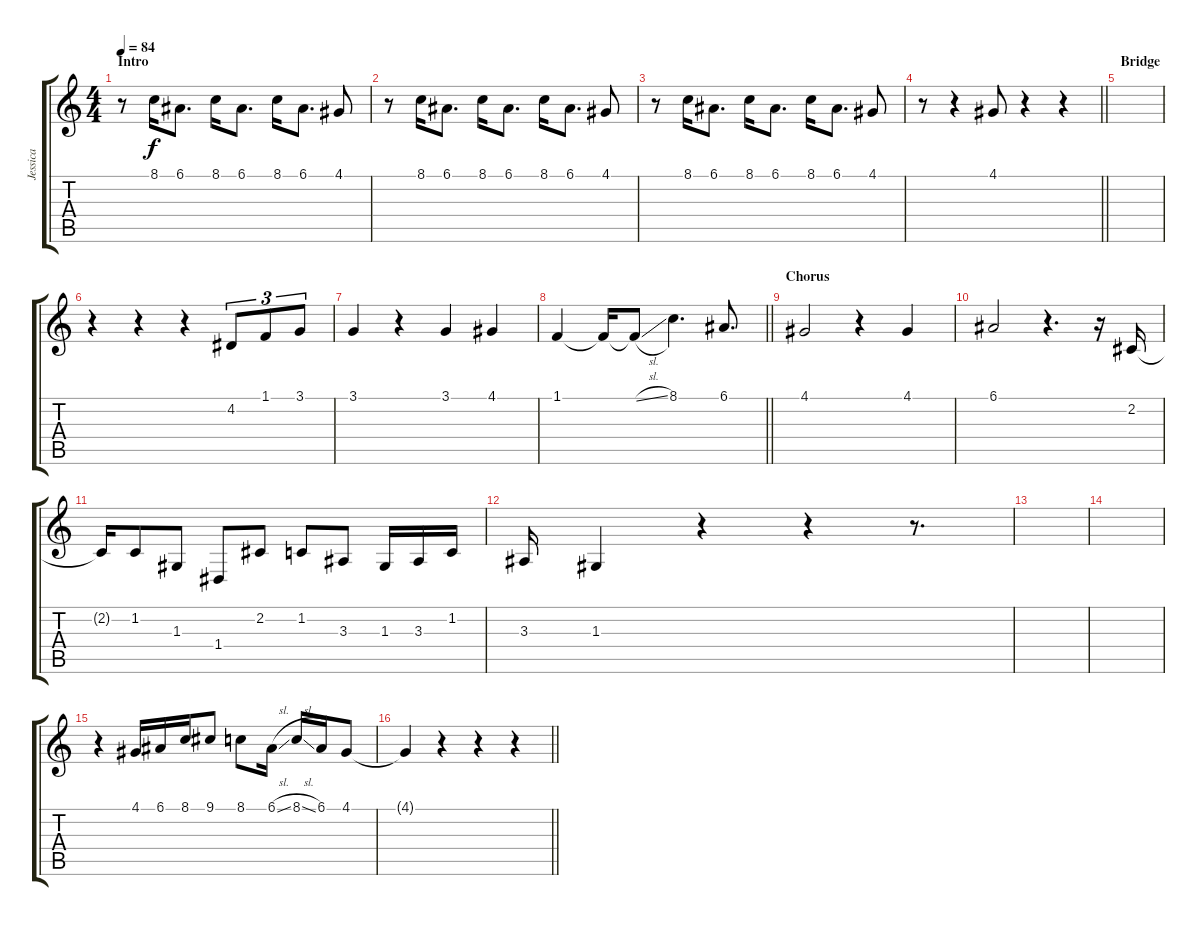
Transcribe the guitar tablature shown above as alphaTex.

\track ("Jessica" "Jessica") {instrument oboe}
\staff {score tabs}
\tuning (E4 B3 G3 D3 A2 E2) {hide}
\ts (4 4)
\section ("" "Intro")
\tempo 84
\clef g2
\ks c
r.8{dy f volume 8} 8.1.16 6.1.8{d} 8.1.16 6.1.8{d} 8.1.16 6.1.8{d} 4.1.8 |
r.8 8.1.16 6.1.8{d} 8.1.16 6.1.8{d} 8.1.16 6.1.8{d} 4.1.8 |
r.8 8.1.16 6.1.8{d} 8.1.16 6.1.8{d} 8.1.16 6.1.8{d} 4.1.8 |
\barLineRight lightlight
r.8 r.4 4.1.8 r.4 r.4 |
\section ("" "Bridge")
|
r.4 r.4 r.4 4.2.8{tu (3 2) volume 13} 1.1.8{tu (3 2)} 3.1.8{tu (3 2)} |
3.1.4 r.4 3.1.4 4.1.4 |
\barLineRight lightlight
1.1.4 1.1{t}.16 1.1{sl t}.8 8.1.4{d} 6.1.8{d} |
\section ("" "Chorus")
4.1.2 r.4 4.1.4 |
6.1.2 r.4{d} r.16 2.2.16{volume 6} |
2.2{t}.16 1.2.8 1.3.8 1.4.8 2.2.8 1.2.8 3.3.8 1.3.16 3.3.16 1.2.16 |
3.3.16 1.3.4 r.4 r.4 r.8{d} |
|
|
r.4 4.1.16{volume 13} 6.1.16 8.1.16 9.1.8 8.1.8 6.1{sl}.16 8.1{sl}.16 6.1.16 4.1.8 |
\barLineRight lightlight
4.1{t}.4 r.4 r.4 r.4
